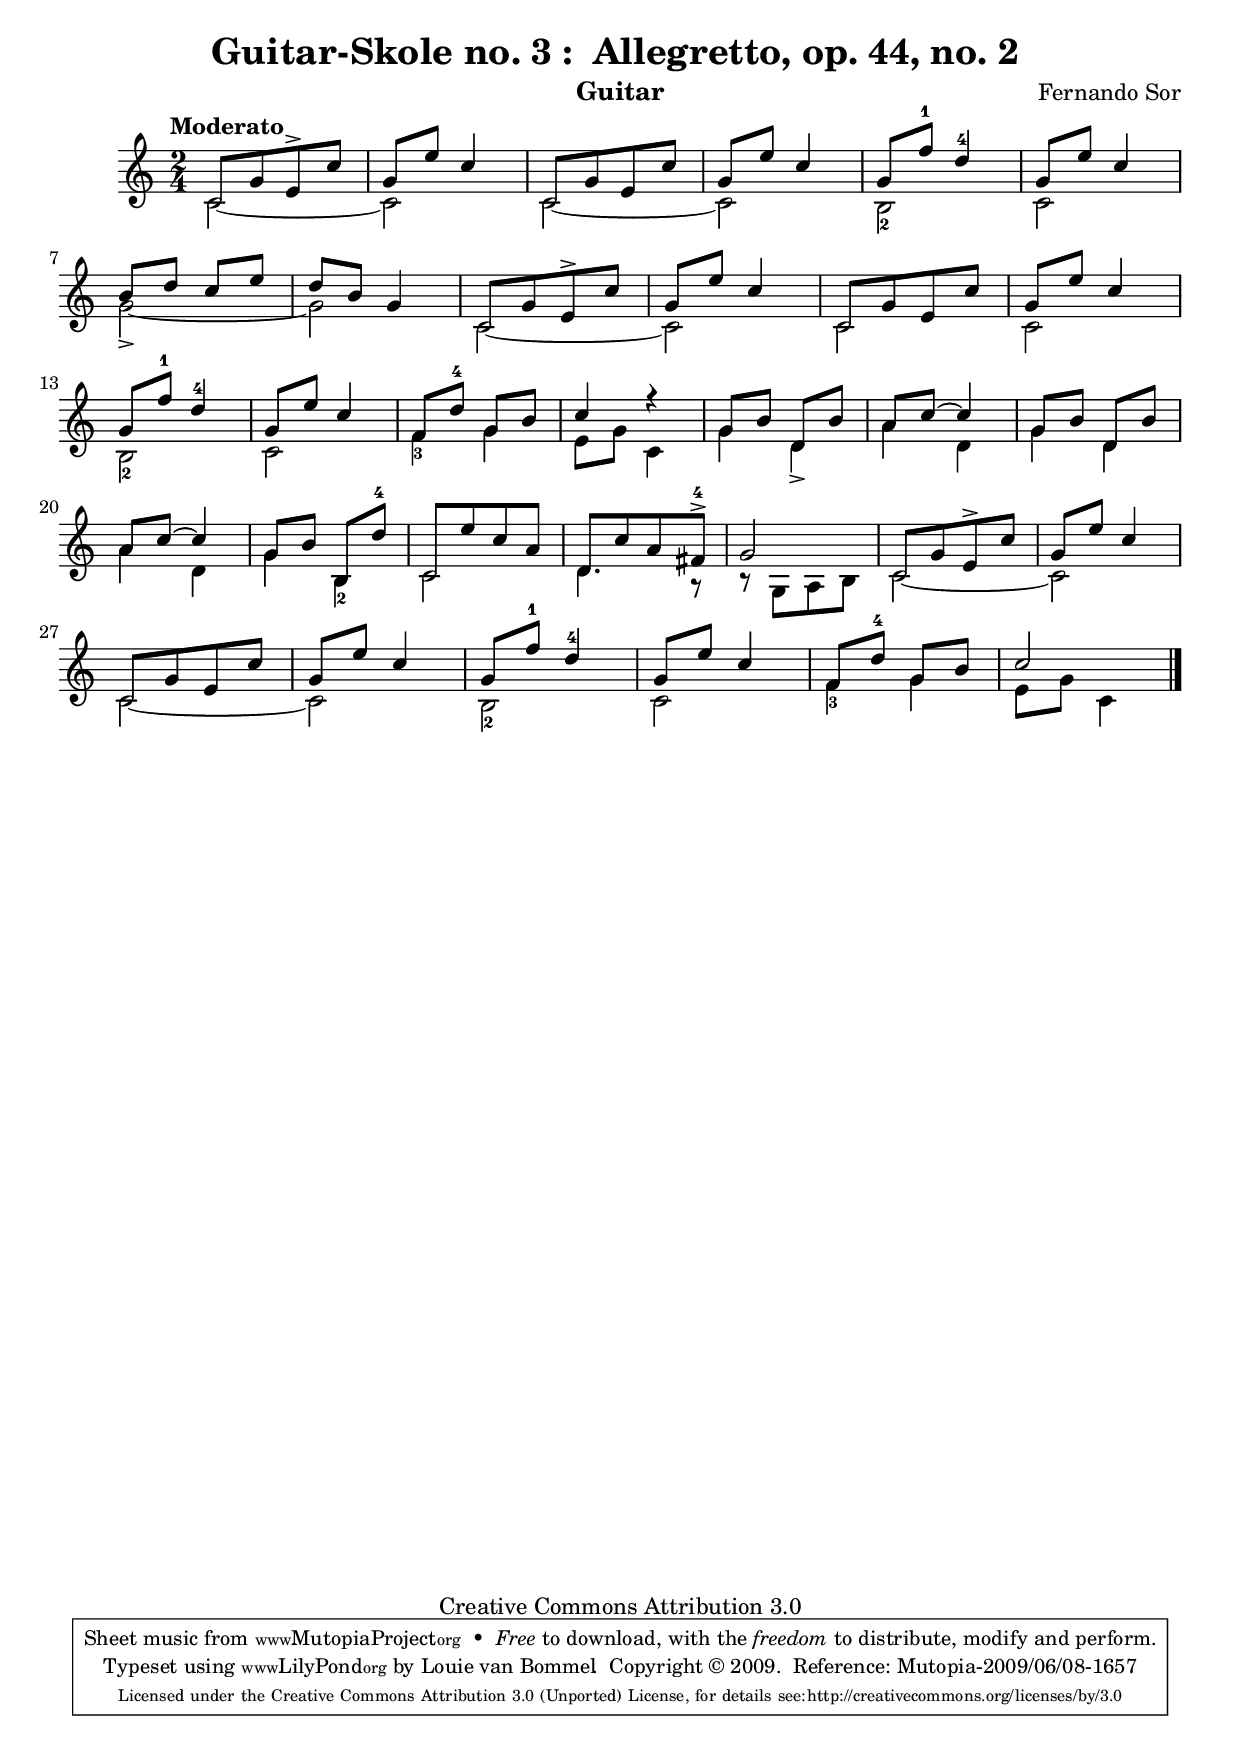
\version "2.12.2"
\header
{
  dedication = ""
  subtitle = ""
  subsubtitle = ""
  poet = ""
  instrument = "Guitar"
  meter = ""
  arranger = ""
  piece = ""
  opus = ""
  breakbefore = ##f
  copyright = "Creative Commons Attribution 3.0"
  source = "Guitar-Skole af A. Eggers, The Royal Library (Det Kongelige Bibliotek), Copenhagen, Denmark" 
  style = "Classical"
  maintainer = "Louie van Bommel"
  composer="Fernando Sor"
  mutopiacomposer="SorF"
  title="Guitar-Skole no. 3 :  Allegretto, op. 44, no. 2 "
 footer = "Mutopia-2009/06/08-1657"
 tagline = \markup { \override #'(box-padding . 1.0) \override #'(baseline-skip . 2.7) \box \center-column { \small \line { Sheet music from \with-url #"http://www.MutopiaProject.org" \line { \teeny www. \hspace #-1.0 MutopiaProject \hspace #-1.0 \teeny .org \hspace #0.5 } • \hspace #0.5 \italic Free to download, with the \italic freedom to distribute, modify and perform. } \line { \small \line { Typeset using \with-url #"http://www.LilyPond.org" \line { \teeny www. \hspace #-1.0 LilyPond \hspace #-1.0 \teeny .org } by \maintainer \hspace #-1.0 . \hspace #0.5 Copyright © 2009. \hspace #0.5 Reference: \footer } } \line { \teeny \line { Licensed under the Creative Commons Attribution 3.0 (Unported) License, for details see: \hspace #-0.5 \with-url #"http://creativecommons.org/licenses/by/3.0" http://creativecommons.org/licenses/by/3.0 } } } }
}
\include "generic-paper-section.ly"
\include "generic-layout-section.ly"
\include "guitar-skole-defines-section.ly"
%%%%%%%%%%%%%%%%%%%%%%%%%%%%%Start Music%%%%%%%%%%%%%%%

staffOneVoiceOneNotes =
{
  \key c \major 
  \time 2/4 
  \tempo "Moderato" 4=110
  %1
  c'8 [g' e'-> c'']
  %2
  g'8 e''8 c''4 
  %3
  c'8 [g' e' c'']
  %4
  g'8 e''8 c''4 
  %5
  g'8 f''8-1 d''4-4 
  %6
  g'8 e''8 c''4 \myBreak
  %7
  b'8 d''8 c''8 e''8 
  %8
  d''8 b'8 g'4 
  %9
  c'8 [g' e'-> c'']
  %10
  g'8 e''8 c''4 
  %11
  c'8 [g' e' c'']
  %12
  g'8 e''8 c''4 \myBreak
  %13
  g'8 f''8-1 d''4-4 
  %14
  g'8 e''8 c''4 
  %15
  f'8 d''8-4 g'8 b'8 
  %16
  c''4 r4 
  %17
  g'8 b'8 d'8 b'8 
  %18
  a'8 c''8~ c''4 
  %19
  g'8 b'8 d'8 b'8 
  %20
  a'8 c''8~ c''4 
  %21
  g'8 b'8 b8 d''8-4 
  %22
  c'8 [e'' c'' a']
  %23
  d'8 [c''8 a'8 fis'-4->]
  %24
  g'2 
  %25
  c'8 [g' e'-> c'']
  %26
  g'8 e''8 c''4  \myBreak
  %27
  c'8 [g' e' c''] 
  %28
  g'8 e''8 c''4 
  %29
  g'8 f''8-1 d''4-4 
  %30
  g'8 e''8 c''4 
  %31
  f'8 d''8-4 g'8 b'8 
  %32
  c''2 \bar "|."
}
staffOneVoiceTwoNotes =
{
  %1
  c'2~ 
  %2
  c'2 
  %3
  c'2~ 
  %4
  c'2 
  %5
  b2-2 
  %6
  c'2 
  %7
  g'2~-> 
  %8
  g'2 
  %9
  c'2~ 
  %10
  c'2 
  %11
  c'2  
  %12
  c'2 
  %13
  b2-2 
  %14
  c'2 
  %15
  f'4-3 g'4 
  %16
  e'8 g'8 c'4 
  %17
  g'4 d'4->
  %18
  a'4 d'4 
  %19
  g'4 d'4 \myBreak
  %20
  a'4 d'4 
  %21
  g'4 b4-2 
  %22
  c'2 
  %23
  d'4. r8 
  %24
  r8 g8 [a8 b8] 
  %25
  c'2~ 
  %26
  c'2
  %27
  c'2~ 
  %28
  c'2 
  %29
  b2-2 
  %30
  c'2 
  %31
  f'4-3 g'4 
  %32
  e'8 g'8 c'4 
}
staffOneVoiceThreeNotes =
{
}
staffOneVoiceFourNotes =
{
}
staffTwoVoiceOneNotes =
{
}
staffTwoVoiceTwoNotes =
{
}
staffTwoVoiceThreeNotes =
{
}
staffTwoVoiceFourNotes =
{
}

myChords = \chordmode
{
}
myMainWords = \lyricmode
{
}

%%%%%%%%%%%%%%%%%%%%%%%%%%%%%End of Music%%%%%%%%%%%%%%

\include "generic-score-section.ly"
